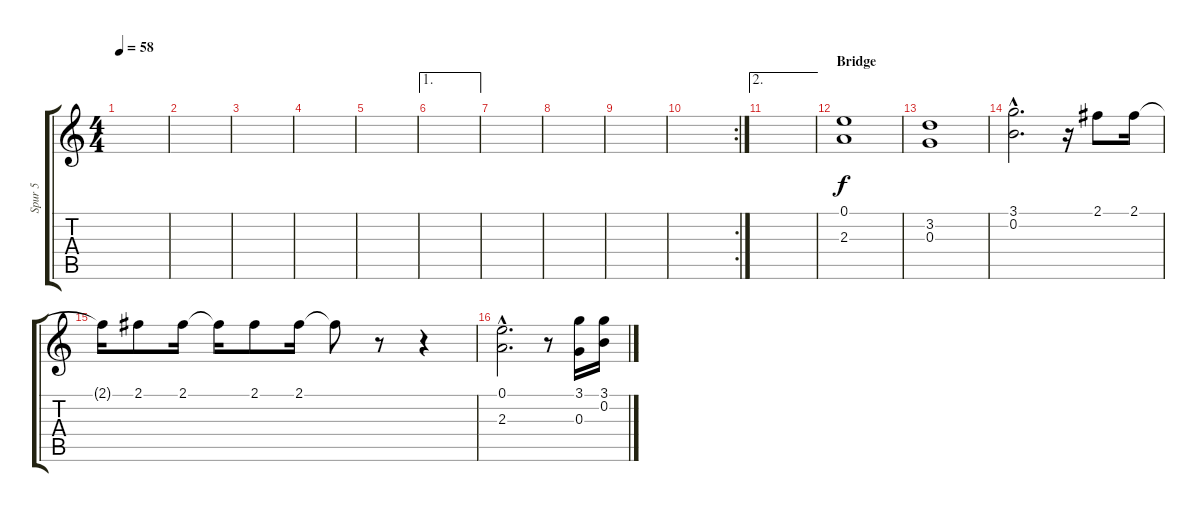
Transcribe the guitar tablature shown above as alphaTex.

\track ("Spur 5" "Spur 5") {instrument contrabass}
\staff {score tabs}
\tuning (E4 B3 G3 D3 A2 E2) {hide}
\ts (4 4)
\tempo 58
\clef g2
\ks c
|
|
|
|
|
\ae 1
|
|
|
|
\rc 2
|
\ae 2
|
\section ("" "Bridge")
(0.1 2.3).1 |
(3.2 0.3).1 |
(3.1{hac} 0.2{hac}).2{d} r.16 2.1.8 2.1.16 |
2.1{t}.16 2.1.8 2.1.16 2.1{t}.16 2.1.8 2.1.16 2.1{t}.8 r.8 r.4 |
(0.1{hac} 2.3{hac}).2{d} r.8 (3.1 0.3).16 (3.1 0.2).16
